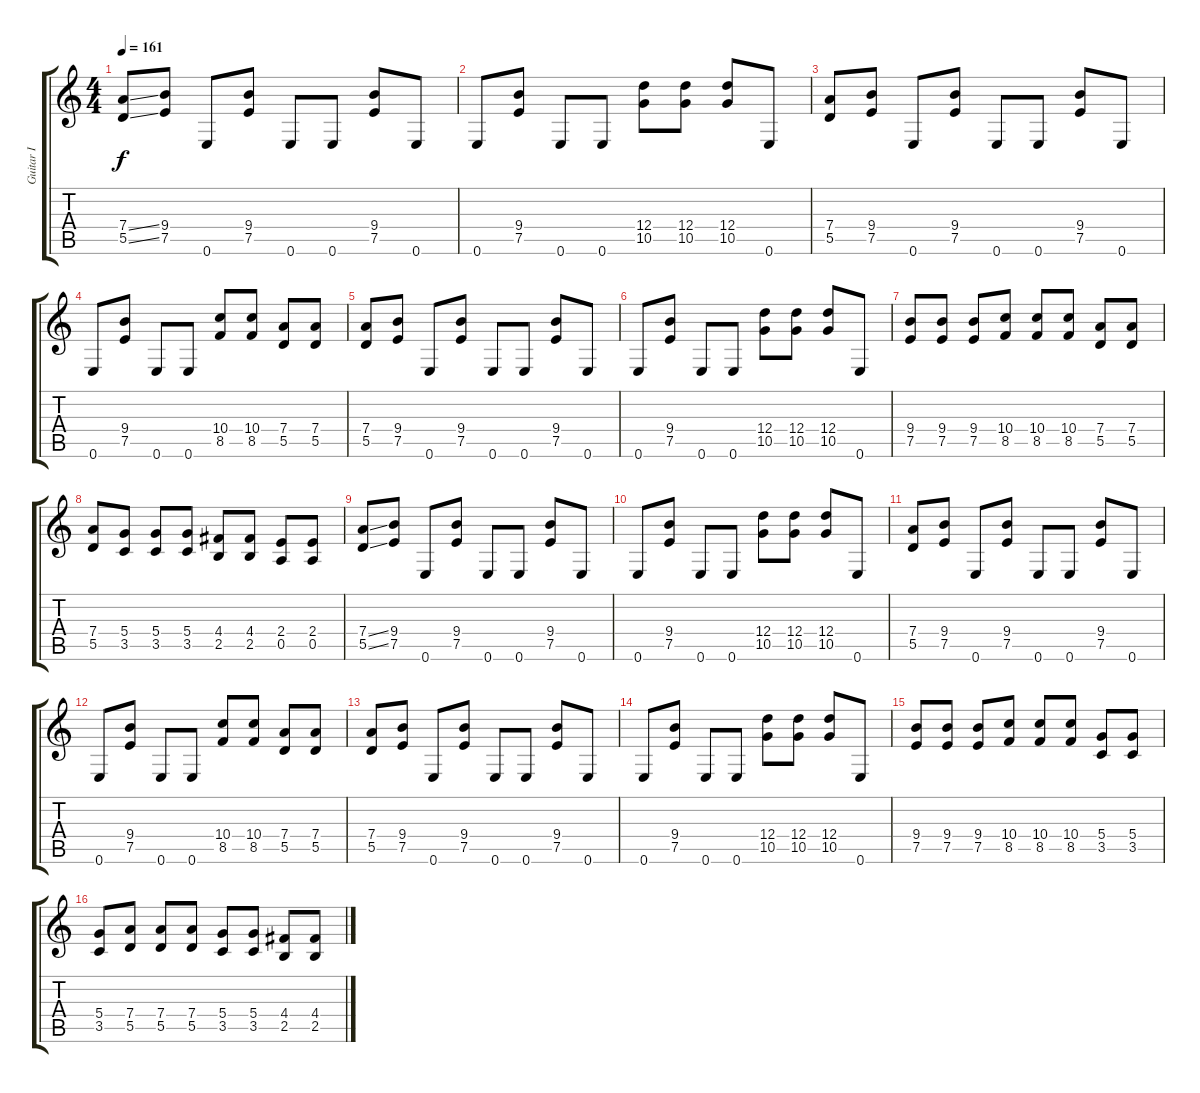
\track ("Guitar I" "Guitar I") {instrument overdrivenguitar}
\staff {score tabs}
\tuning (E4 B3 G3 D3 A2 E2) {hide}
\ts (4 4)
\tempo 161
\clef g2
\ks c
(7.4{ss} 5.5{ss}).8{dy f instrument overdrivenguitar} (9.4 7.5).8 0.6.8 (9.4 7.5).8 0.6.8 0.6.8 (9.4 7.5).8 0.6.8 |
0.6.8 (9.4 7.5).8 0.6.8 0.6.8 (12.4 10.5).8 (12.4 10.5).8 (12.4 10.5).8 0.6.8 |
(7.4 5.5).8 (9.4 7.5).8 0.6.8 (9.4 7.5).8 0.6.8 0.6.8 (9.4 7.5).8 0.6.8 |
0.6.8 (9.4 7.5).8 0.6.8 0.6.8 (10.4 8.5).8 (10.4 8.5).8 (7.4 5.5).8 (7.4 5.5).8 |
(7.4 5.5).8 (9.4 7.5).8 0.6.8 (9.4 7.5).8 0.6.8 0.6.8 (9.4 7.5).8 0.6.8 |
0.6.8 (9.4 7.5).8 0.6.8 0.6.8 (12.4 10.5).8 (12.4 10.5).8 (12.4 10.5).8 0.6.8 |
(9.4 7.5).8 (9.4 7.5).8 (9.4 7.5).8 (10.4 8.5).8 (10.4 8.5).8 (10.4 8.5).8 (7.4 5.5).8 (7.4 5.5).8 |
(7.4 5.5).8 (5.4 3.5).8 (5.4 3.5).8 (5.4 3.5).8 (4.4 2.5).8 (4.4 2.5).8 (2.4 0.5).8 (2.4 0.5).8 |
(7.4{ss} 5.5{ss}).8 (9.4 7.5).8 0.6.8 (9.4 7.5).8 0.6.8 0.6.8 (9.4 7.5).8 0.6.8 |
0.6.8 (9.4 7.5).8 0.6.8 0.6.8 (12.4 10.5).8 (12.4 10.5).8 (12.4 10.5).8 0.6.8 |
(7.4 5.5).8 (9.4 7.5).8 0.6.8 (9.4 7.5).8 0.6.8 0.6.8 (9.4 7.5).8 0.6.8 |
0.6.8 (9.4 7.5).8 0.6.8 0.6.8 (10.4 8.5).8 (10.4 8.5).8 (7.4 5.5).8 (7.4 5.5).8 |
(7.4 5.5).8 (9.4 7.5).8 0.6.8 (9.4 7.5).8 0.6.8 0.6.8 (9.4 7.5).8 0.6.8 |
0.6.8 (9.4 7.5).8 0.6.8 0.6.8 (12.4 10.5).8 (12.4 10.5).8 (12.4 10.5).8 0.6.8 |
(9.4 7.5).8 (9.4 7.5).8 (9.4 7.5).8 (10.4 8.5).8 (10.4 8.5).8 (10.4 8.5).8 (5.4 3.5).8 (5.4 3.5).8 |
(5.4 3.5).8 (7.4 5.5).8 (7.4 5.5).8 (7.4 5.5).8 (5.4 3.5).8 (5.4 3.5).8 (4.4 2.5).8 (4.4 2.5).8
